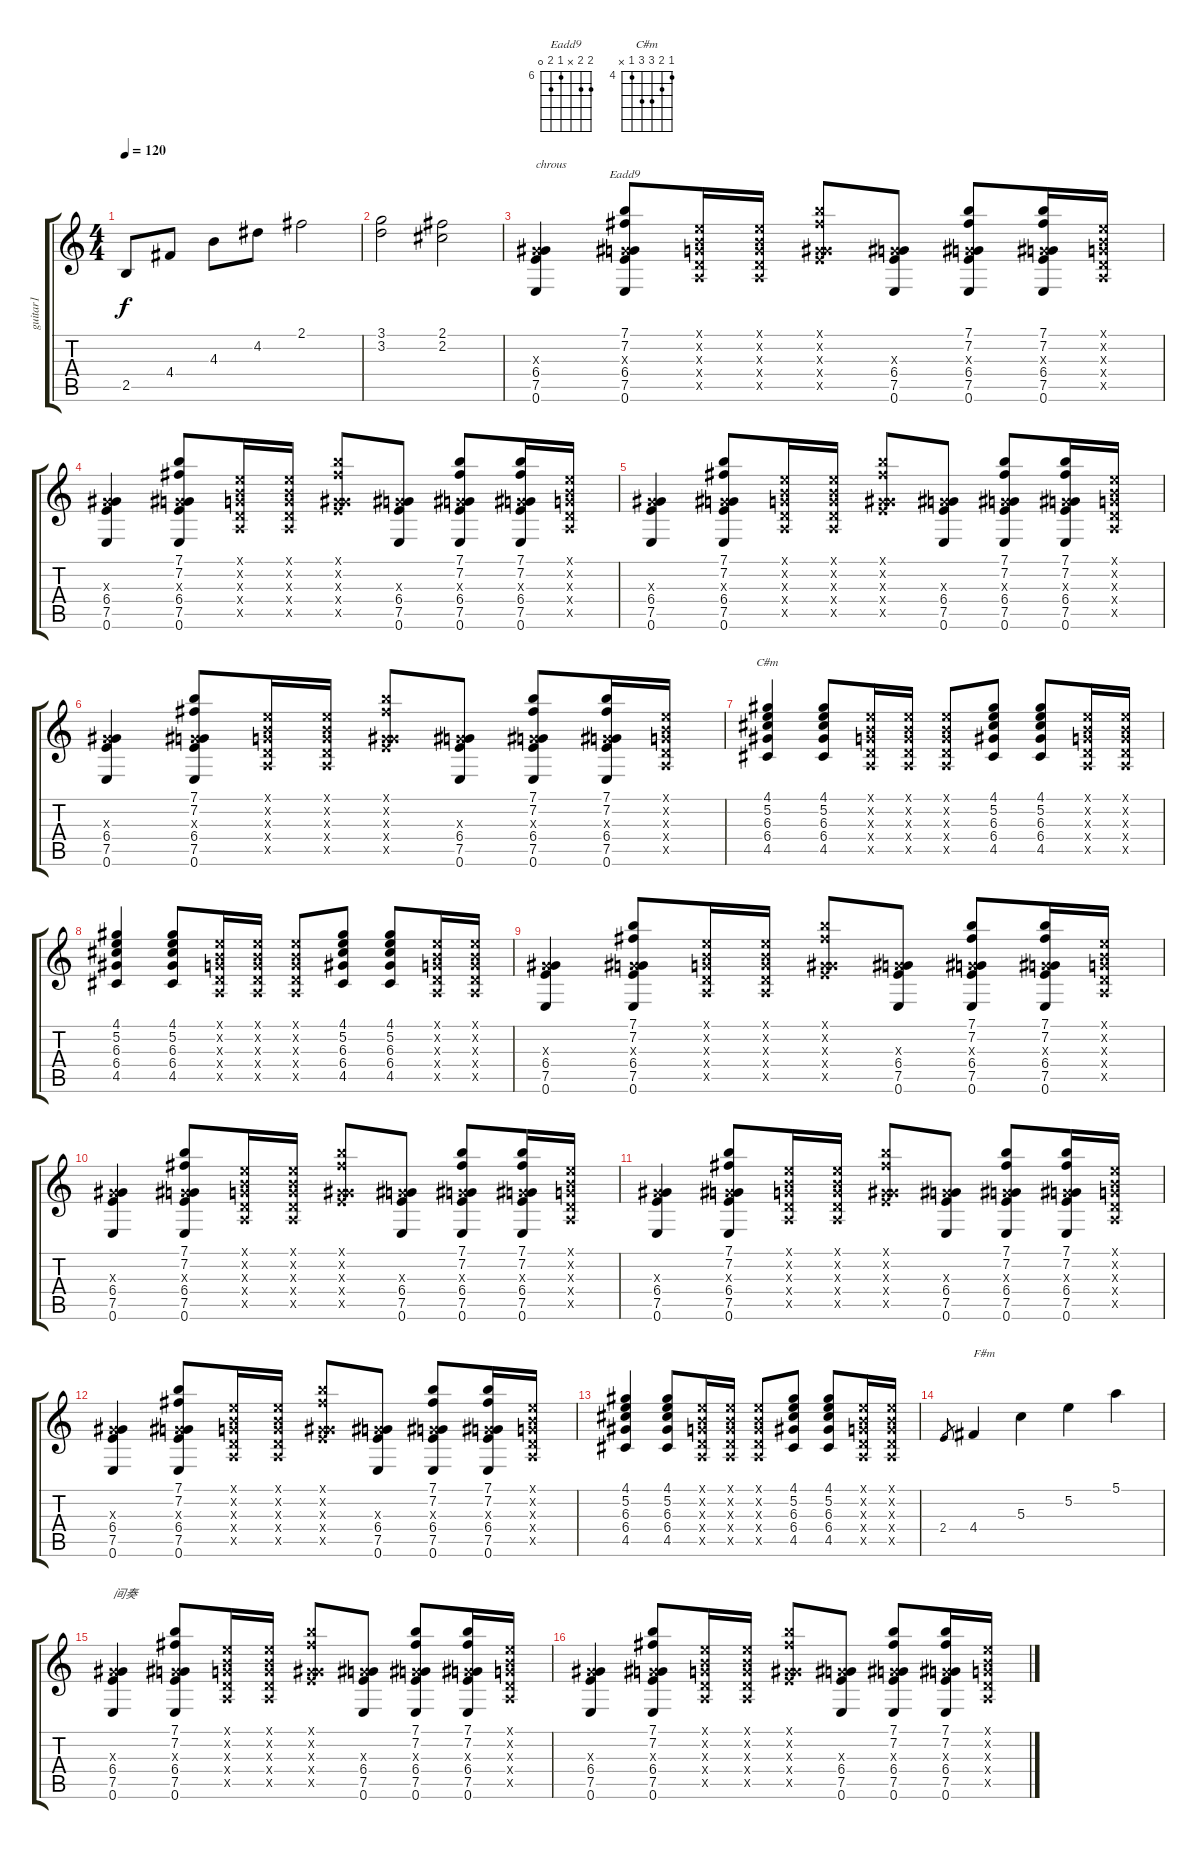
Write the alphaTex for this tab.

\track ("guitar1" "guitar1") {instrument acousticguitarsteel}
\staff {score tabs}
\tuning (E4 B3 G3 D3 A2 E2) {hide}
\chord ("Eadd9" 7 7 x 6 7 0) {firstfret 6}
\chord ("C#m" 4 5 6 6 4 x) {firstfret 4}
\ts (4 4)
\tempo 120
\clef g2
\ks c
2.5.8{dy f} 4.4.8 4.3.8 4.2.8 2.1.2 |
(3.1 3.2).2 (2.1 2.2).2 |
(0.3{x} 6.4 7.5 0.6).4{txt "chrous"} (7.1 7.2 0.3{x} 6.4 7.5 0.6).8{ch "Eadd9"} (0.1{x} 0.2{x} 0.3{x} 0.4{x} 0.5{x}).16 (0.1{x} 0.2{x} 0.3{x} 0.4{x} 0.5{x}).16 (7.1{x} 7.2{x} 0.3{x} 6.4{x} 7.5{x}).8 (0.3{x} 6.4 7.5 0.6).8 (7.1 7.2 0.3{x} 6.4 7.5 0.6).8 (7.1 7.2 0.3{x} 6.4 7.5 0.6).16 (0.1{x} 0.2{x} 0.3{x} 0.4{x} 0.5{x}).16 |
(0.3{x} 6.4 7.5 0.6).4 (7.1 7.2 0.3{x} 6.4 7.5 0.6).8 (0.1{x} 0.2{x} 0.3{x} 0.4{x} 0.5{x}).16 (0.1{x} 0.2{x} 0.3{x} 0.4{x} 0.5{x}).16 (7.1{x} 7.2{x} 0.3{x} 6.4{x} 7.5{x}).8 (0.3{x} 6.4 7.5 0.6).8 (7.1 7.2 0.3{x} 6.4 7.5 0.6).8 (7.1 7.2 0.3{x} 6.4 7.5 0.6).16 (0.1{x} 0.2{x} 0.3{x} 0.4{x} 0.5{x}).16 |
(0.3{x} 6.4 7.5 0.6).4 (7.1 7.2 0.3{x} 6.4 7.5 0.6).8 (0.1{x} 0.2{x} 0.3{x} 0.4{x} 0.5{x}).16 (0.1{x} 0.2{x} 0.3{x} 0.4{x} 0.5{x}).16 (7.1{x} 7.2{x} 0.3{x} 6.4{x} 7.5{x}).8 (0.3{x} 6.4 7.5 0.6).8 (7.1 7.2 0.3{x} 6.4 7.5 0.6).8 (7.1 7.2 0.3{x} 6.4 7.5 0.6).16 (0.1{x} 0.2{x} 0.3{x} 0.4{x} 0.5{x}).16 |
(0.3{x} 6.4 7.5 0.6).4 (7.1 7.2 0.3{x} 6.4 7.5 0.6).8 (0.1{x} 0.2{x} 0.3{x} 0.4{x} 0.5{x}).16 (0.1{x} 0.2{x} 0.3{x} 0.4{x} 0.5{x}).16 (7.1{x} 7.2{x} 0.3{x} 6.4{x} 7.5{x}).8 (0.3{x} 6.4 7.5 0.6).8 (7.1 7.2 0.3{x} 6.4 7.5 0.6).8 (7.1 7.2 0.3{x} 6.4 7.5 0.6).16 (0.1{x} 0.2{x} 0.3{x} 0.4{x} 0.5{x}).16 |
(4.1 5.2 6.3 6.4 4.5).4{ch "C#m"} (4.1 5.2 6.3 6.4 4.5).8 (0.1{x} 0.2{x} 0.3{x} 0.4{x} 0.5{x}).16 (0.1{x} 0.2{x} 0.3{x} 0.4{x} 0.5{x}).16 (0.1{x} 0.2{x} 0.3{x} 0.4{x} 0.5{x}).8 (4.1 5.2 6.3 6.4 4.5).8 (4.1 5.2 6.3 6.4 4.5).8 (0.1{x} 0.2{x} 0.3{x} 0.4{x} 0.5{x}).16 (0.1{x} 0.2{x} 0.3{x} 0.4{x} 0.5{x}).16 |
(4.1 5.2 6.3 6.4 4.5).4 (4.1 5.2 6.3 6.4 4.5).8 (0.1{x} 0.2{x} 0.3{x} 0.4{x} 0.5{x}).16 (0.1{x} 0.2{x} 0.3{x} 0.4{x} 0.5{x}).16 (0.1{x} 0.2{x} 0.3{x} 0.4{x} 0.5{x}).8 (4.1 5.2 6.3 6.4 4.5).8 (4.1 5.2 6.3 6.4 4.5).8 (0.1{x} 0.2{x} 0.3{x} 0.4{x} 0.5{x}).16 (0.1{x} 0.2{x} 0.3{x} 0.4{x} 0.5{x}).16 |
(0.3{x} 6.4 7.5 0.6).4 (7.1 7.2 0.3{x} 6.4 7.5 0.6).8 (0.1{x} 0.2{x} 0.3{x} 0.4{x} 0.5{x}).16 (0.1{x} 0.2{x} 0.3{x} 0.4{x} 0.5{x}).16 (7.1{x} 7.2{x} 0.3{x} 6.4{x} 7.5{x}).8 (0.3{x} 6.4 7.5 0.6).8 (7.1 7.2 0.3{x} 6.4 7.5 0.6).8 (7.1 7.2 0.3{x} 6.4 7.5 0.6).16 (0.1{x} 0.2{x} 0.3{x} 0.4{x} 0.5{x}).16 |
(0.3{x} 6.4 7.5 0.6).4 (7.1 7.2 0.3{x} 6.4 7.5 0.6).8 (0.1{x} 0.2{x} 0.3{x} 0.4{x} 0.5{x}).16 (0.1{x} 0.2{x} 0.3{x} 0.4{x} 0.5{x}).16 (7.1{x} 7.2{x} 0.3{x} 6.4{x} 7.5{x}).8 (0.3{x} 6.4 7.5 0.6).8 (7.1 7.2 0.3{x} 6.4 7.5 0.6).8 (7.1 7.2 0.3{x} 6.4 7.5 0.6).16 (0.1{x} 0.2{x} 0.3{x} 0.4{x} 0.5{x}).16 |
(0.3{x} 6.4 7.5 0.6).4 (7.1 7.2 0.3{x} 6.4 7.5 0.6).8 (0.1{x} 0.2{x} 0.3{x} 0.4{x} 0.5{x}).16 (0.1{x} 0.2{x} 0.3{x} 0.4{x} 0.5{x}).16 (7.1{x} 7.2{x} 0.3{x} 6.4{x} 7.5{x}).8 (0.3{x} 6.4 7.5 0.6).8 (7.1 7.2 0.3{x} 6.4 7.5 0.6).8 (7.1 7.2 0.3{x} 6.4 7.5 0.6).16 (0.1{x} 0.2{x} 0.3{x} 0.4{x} 0.5{x}).16 |
(0.3{x} 6.4 7.5 0.6).4 (7.1 7.2 0.3{x} 6.4 7.5 0.6).8 (0.1{x} 0.2{x} 0.3{x} 0.4{x} 0.5{x}).16 (0.1{x} 0.2{x} 0.3{x} 0.4{x} 0.5{x}).16 (7.1{x} 7.2{x} 0.3{x} 6.4{x} 7.5{x}).8 (0.3{x} 6.4 7.5 0.6).8 (7.1 7.2 0.3{x} 6.4 7.5 0.6).8 (7.1 7.2 0.3{x} 6.4 7.5 0.6).16 (0.1{x} 0.2{x} 0.3{x} 0.4{x} 0.5{x}).16 |
(4.1 5.2 6.3 6.4 4.5).4 (4.1 5.2 6.3 6.4 4.5).8 (0.1{x} 0.2{x} 0.3{x} 0.4{x} 0.5{x}).16 (0.1{x} 0.2{x} 0.3{x} 0.4{x} 0.5{x}).16 (0.1{x} 0.2{x} 0.3{x} 0.4{x} 0.5{x}).8 (4.1 5.2 6.3 6.4 4.5).8 (4.1 5.2 6.3 6.4 4.5).8 (0.1{x} 0.2{x} 0.3{x} 0.4{x} 0.5{x}).16 (0.1{x} 0.2{x} 0.3{x} 0.4{x} 0.5{x}).16 |
2.4.8{gr} 4.4.4{txt "F#m"} 5.3.4 5.2.4 5.1.4 |
(0.3{x} 6.4 7.5 0.6).4{txt "间奏"} (7.1 7.2 0.3{x} 6.4 7.5 0.6).8 (0.1{x} 0.2{x} 0.3{x} 0.4{x} 0.5{x}).16 (0.1{x} 0.2{x} 0.3{x} 0.4{x} 0.5{x}).16 (7.1{x} 7.2{x} 0.3{x} 6.4{x} 7.5{x}).8 (0.3{x} 6.4 7.5 0.6).8 (7.1 7.2 0.3{x} 6.4 7.5 0.6).8 (7.1 7.2 0.3{x} 6.4 7.5 0.6).16 (0.1{x} 0.2{x} 0.3{x} 0.4{x} 0.5{x}).16 |
(0.3{x} 6.4 7.5 0.6).4 (7.1 7.2 0.3{x} 6.4 7.5 0.6).8 (0.1{x} 0.2{x} 0.3{x} 0.4{x} 0.5{x}).16 (0.1{x} 0.2{x} 0.3{x} 0.4{x} 0.5{x}).16 (7.1{x} 7.2{x} 0.3{x} 6.4{x} 7.5{x}).8 (0.3{x} 6.4 7.5 0.6).8 (7.1 7.2 0.3{x} 6.4 7.5 0.6).8 (7.1 7.2 0.3{x} 6.4 7.5 0.6).16 (0.1{x} 0.2{x} 0.3{x} 0.4{x} 0.5{x}).16
